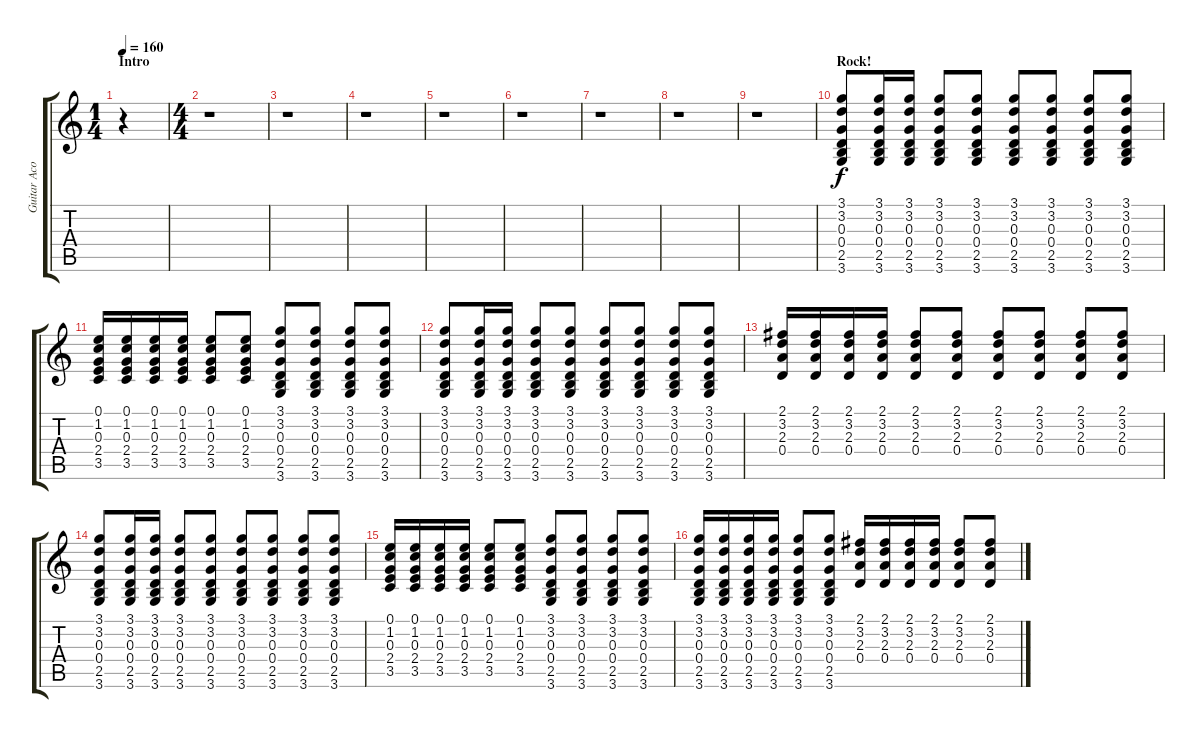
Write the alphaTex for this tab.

\track ("Guitar Acoustic" "Guitar Aco") {instrument acousticguitarsteel}
\staff {score tabs}
\tuning (E4 B3 G3 D3 A2 E2) {hide}
\ts (1 4)
\section ("" "Intro")
\tempo 160
\clef g2
\ks c
r.4{dy f instrument acousticguitarsteel} |
\ts (4 4)
r.1 |
r.1 |
r.1 |
r.1 |
r.1 |
r.1 |
r.1 |
r.1 |
\section ("" "Rock!")
(3.1 3.2 0.3 0.4 2.5 3.6).8 (3.1 3.2 0.3 0.4 2.5 3.6).16 (3.1 3.2 0.3 0.4 2.5 3.6).16 (3.1 3.2 0.3 0.4 2.5 3.6).8 (3.1 3.2 0.3 0.4 2.5 3.6).8 (3.1 3.2 0.3 0.4 2.5 3.6).8 (3.1 3.2 0.3 0.4 2.5 3.6).8 (3.1 3.2 0.3 0.4 2.5 3.6).8 (3.1 3.2 0.3 0.4 2.5 3.6).8 |
(0.1 1.2 0.3 2.4 3.5).16 (0.1 1.2 0.3 2.4 3.5).16 (0.1 1.2 0.3 2.4 3.5).16 (0.1 1.2 0.3 2.4 3.5).16 (0.1 1.2 0.3 2.4 3.5).8 (0.1 1.2 0.3 2.4 3.5).8 (3.1 3.2 0.3 0.4 2.5 3.6).8 (3.1 3.2 0.3 0.4 2.5 3.6).8 (3.1 3.2 0.3 0.4 2.5 3.6).8 (3.1 3.2 0.3 0.4 2.5 3.6).8 |
(3.1 3.2 0.3 0.4 2.5 3.6).8 (3.1 3.2 0.3 0.4 2.5 3.6).16 (3.1 3.2 0.3 0.4 2.5 3.6).16 (3.1 3.2 0.3 0.4 2.5 3.6).8 (3.1 3.2 0.3 0.4 2.5 3.6).8 (3.1 3.2 0.3 0.4 2.5 3.6).8 (3.1 3.2 0.3 0.4 2.5 3.6).8 (3.1 3.2 0.3 0.4 2.5 3.6).8 (3.1 3.2 0.3 0.4 2.5 3.6).8 |
(2.1 3.2 2.3 0.4).16 (2.1 3.2 2.3 0.4).16 (2.1 3.2 2.3 0.4).16 (2.1 3.2 2.3 0.4).16 (2.1 3.2 2.3 0.4).8 (2.1 3.2 2.3 0.4).8 (2.1 3.2 2.3 0.4).8 (2.1 3.2 2.3 0.4).8 (2.1 3.2 2.3 0.4).8 (2.1 3.2 2.3 0.4).8 |
(3.1 3.2 0.3 0.4 2.5 3.6).8 (3.1 3.2 0.3 0.4 2.5 3.6).16 (3.1 3.2 0.3 0.4 2.5 3.6).16 (3.1 3.2 0.3 0.4 2.5 3.6).8 (3.1 3.2 0.3 0.4 2.5 3.6).8 (3.1 3.2 0.3 0.4 2.5 3.6).8 (3.1 3.2 0.3 0.4 2.5 3.6).8 (3.1 3.2 0.3 0.4 2.5 3.6).8 (3.1 3.2 0.3 0.4 2.5 3.6).8 |
(0.1 1.2 0.3 2.4 3.5).16 (0.1 1.2 0.3 2.4 3.5).16 (0.1 1.2 0.3 2.4 3.5).16 (0.1 1.2 0.3 2.4 3.5).16 (0.1 1.2 0.3 2.4 3.5).8 (0.1 1.2 0.3 2.4 3.5).8 (3.1 3.2 0.3 0.4 2.5 3.6).8 (3.1 3.2 0.3 0.4 2.5 3.6).8 (3.1 3.2 0.3 0.4 2.5 3.6).8 (3.1 3.2 0.3 0.4 2.5 3.6).8 |
(3.1 3.2 0.3 0.4 2.5 3.6).16 (3.1 3.2 0.3 0.4 2.5 3.6).16 (3.1 3.2 0.3 0.4 2.5 3.6).16 (3.1 3.2 0.3 0.4 2.5 3.6).16 (3.1 3.2 0.3 0.4 2.5 3.6).8 (3.1 3.2 0.3 0.4 2.5 3.6).8 (2.1 3.2 2.3 0.4).16 (2.1 3.2 2.3 0.4).16 (2.1 3.2 2.3 0.4).16 (2.1 3.2 2.3 0.4).16 (2.1 3.2 2.3 0.4).8 (2.1 3.2 2.3 0.4).8
